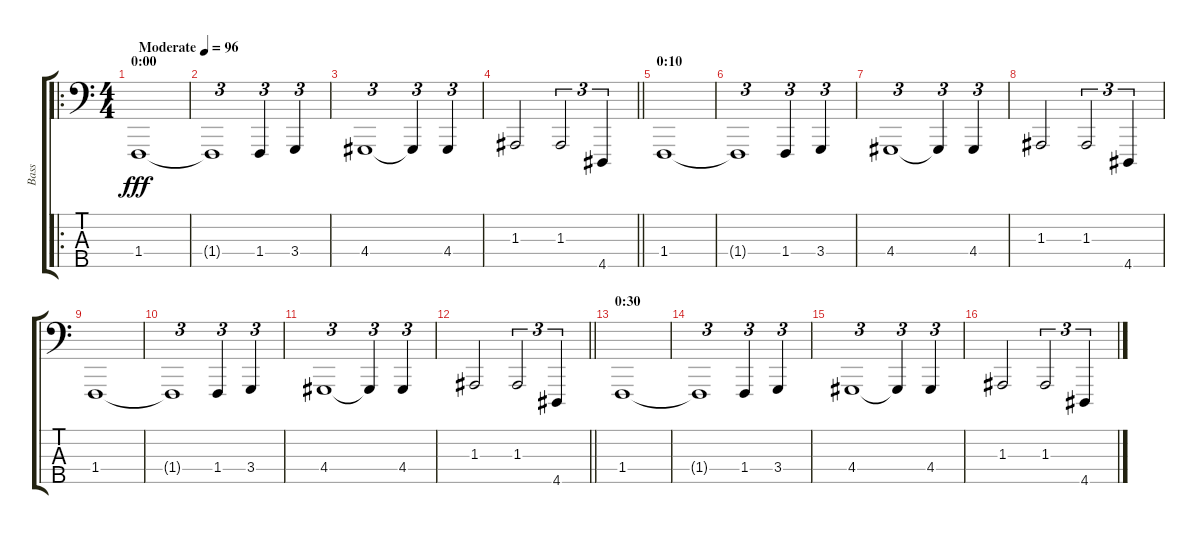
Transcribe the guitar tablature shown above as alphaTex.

\track ("Bass" "Bass") {instrument honkytonkpiano}
\staff {score tabs}
\tuning (G2 D2 A1 E1 B0) {hide}
\ro
\ts (4 4)
\section ("" "0:00")
\tempo (96 "Moderate")
\clef f4
\ks c
1.4.1{dy fff instrument honkytonkpiano} |
1.4{t}.1{tu (3 2)} 1.4.4{tu (3 2)} 3.4.4{tu (3 2)} |
4.4.1{tu (3 2)} 4.4{t}.4{tu (3 2)} 4.4.4{tu (3 2)} |
\barLineRight lightlight
1.3.2 1.3.2{tu (3 2)} 4.5.4{tu (3 2)} |
\section ("" "0:10")
1.4.1 |
1.4{t}.1{tu (3 2)} 1.4.4{tu (3 2)} 3.4.4{tu (3 2)} |
4.4.1{tu (3 2)} 4.4{t}.4{tu (3 2)} 4.4.4{tu (3 2)} |
1.3.2 1.3.2{tu (3 2)} 4.5.4{tu (3 2)} |
1.4.1 |
1.4{t}.1{tu (3 2)} 1.4.4{tu (3 2)} 3.4.4{tu (3 2)} |
4.4.1{tu (3 2)} 4.4{t}.4{tu (3 2)} 4.4.4{tu (3 2)} |
\barLineRight lightlight
1.3.2 1.3.2{tu (3 2)} 4.5.4{tu (3 2)} |
\section ("" "0:30")
1.4.1 |
1.4{t}.1{tu (3 2)} 1.4.4{tu (3 2)} 3.4.4{tu (3 2)} |
4.4.1{tu (3 2)} 4.4{t}.4{tu (3 2)} 4.4.4{tu (3 2)} |
1.3.2 1.3.2{tu (3 2)} 4.5.4{tu (3 2)}
